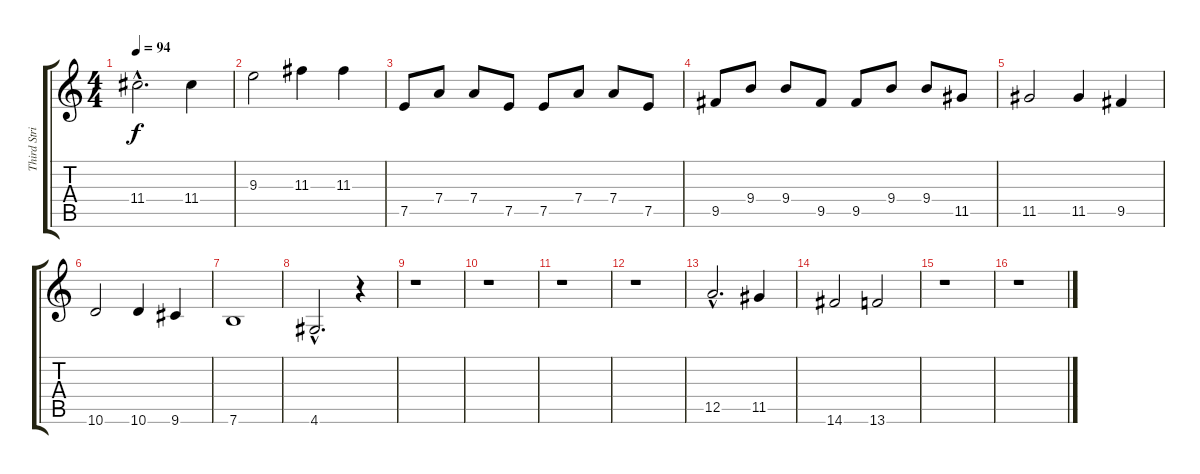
\track ("Third Strings " "Third Stri") {instrument acousticbass}
\staff {score tabs}
\tuning (E4 B3 G3 D3 A2 E2) {hide}
\ts (4 4)
\tempo 94
\clef g2
\ks c
11.4{hac}.2{d dy f} 11.4.4 |
9.3.2 11.3.4 11.3.4 |
7.5.8 7.4.8 7.4.8 7.5.8 7.5.8 7.4.8 7.4.8 7.5.8 |
9.5.8 9.4.8 9.4.8 9.5.8 9.5.8 9.4.8 9.4.8 11.5.8 |
11.5.2 11.5.4 9.5.4 |
10.6.2 10.6.4 9.6.4 |
7.6.1 |
4.6{hac}.2{d} r.4 |
r.1 |
r.1 |
r.1 |
r.1 |
12.5{hac}.2{d} 11.5.4 |
14.6.2 13.6.2 |
r.1 |
r.1
